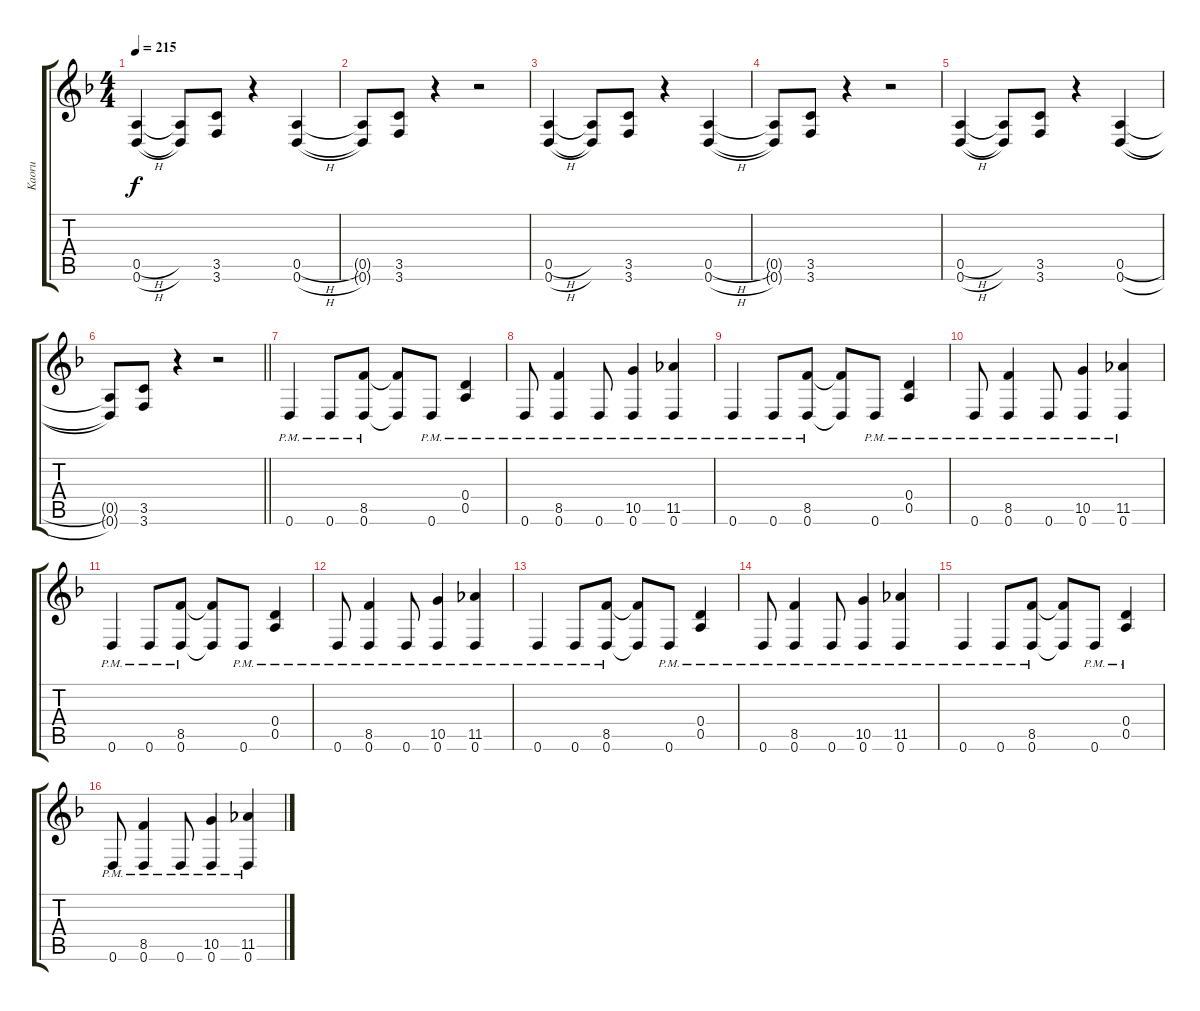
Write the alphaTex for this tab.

\track ("Kaoru" "Kaoru") {instrument overdrivenguitar}
\staff {score tabs}
\tuning (E4 B3 G3 D3 A2 D2) {hide}
\ts (4 4)
\tempo 215
\clef g2
\ks f
(0.5{h} 0.6{h}).4{dy f} (0.5{t} 0.6{t}).8 (3.5 3.6).8 r.4 (0.5{h} 0.6{h}).4 |
(0.5{t} 0.6{t}).8 (3.5 3.6).8 r.4 r.2 |
(0.5{h} 0.6{h}).4 (0.5{t} 0.6{t}).8 (3.5 3.6).8 r.4 (0.5{h} 0.6{h}).4 |
(0.5{t} 0.6{t}).8 (3.5 3.6).8 r.4 r.2 |
(0.5{h} 0.6{h}).4 (0.5{t} 0.6{t}).8 (3.5 3.6).8 r.4 (0.5{h} 0.6{h}).4 |
\barLineRight lightlight
(0.5{t} 0.6{t}).8 (3.5 3.6).8 r.4 r.2 |
0.6{pm}.4 0.6{pm}.8 (8.5{pm} 0.6{pm}).8 (8.5{t} 0.6{t}).8 0.6{pm}.8 (0.4{pm} 0.5{pm}).4 |
0.6{pm}.8 (8.5{pm} 0.6{pm}).4 0.6{pm}.8 (10.5{pm} 0.6{pm}).4 (11.5{pm} 0.6{pm}).4 |
0.6{pm}.4 0.6{pm}.8 (8.5{pm} 0.6{pm}).8 (8.5{t} 0.6{t}).8 0.6{pm}.8 (0.4{pm} 0.5{pm}).4 |
0.6{pm}.8 (8.5{pm} 0.6{pm}).4 0.6{pm}.8 (10.5{pm} 0.6{pm}).4 (11.5{pm} 0.6{pm}).4 |
0.6{pm}.4 0.6{pm}.8 (8.5{pm} 0.6{pm}).8 (8.5{t} 0.6{t}).8 0.6{pm}.8 (0.4{pm} 0.5{pm}).4 |
0.6{pm}.8 (8.5{pm} 0.6{pm}).4 0.6{pm}.8 (10.5{pm} 0.6{pm}).4 (11.5{pm} 0.6{pm}).4 |
0.6{pm}.4 0.6{pm}.8 (8.5{pm} 0.6{pm}).8 (8.5{t} 0.6{t}).8 0.6{pm}.8 (0.4{pm} 0.5{pm}).4 |
0.6{pm}.8 (8.5{pm} 0.6{pm}).4 0.6{pm}.8 (10.5{pm} 0.6{pm}).4 (11.5{pm} 0.6{pm}).4 |
0.6{pm}.4 0.6{pm}.8 (8.5{pm} 0.6{pm}).8 (8.5{t} 0.6{t}).8 0.6{pm}.8 (0.4{pm} 0.5{pm}).4 |
0.6{pm}.8 (8.5{pm} 0.6{pm}).4 0.6{pm}.8 (10.5{pm} 0.6{pm}).4 (11.5{pm} 0.6{pm}).4
